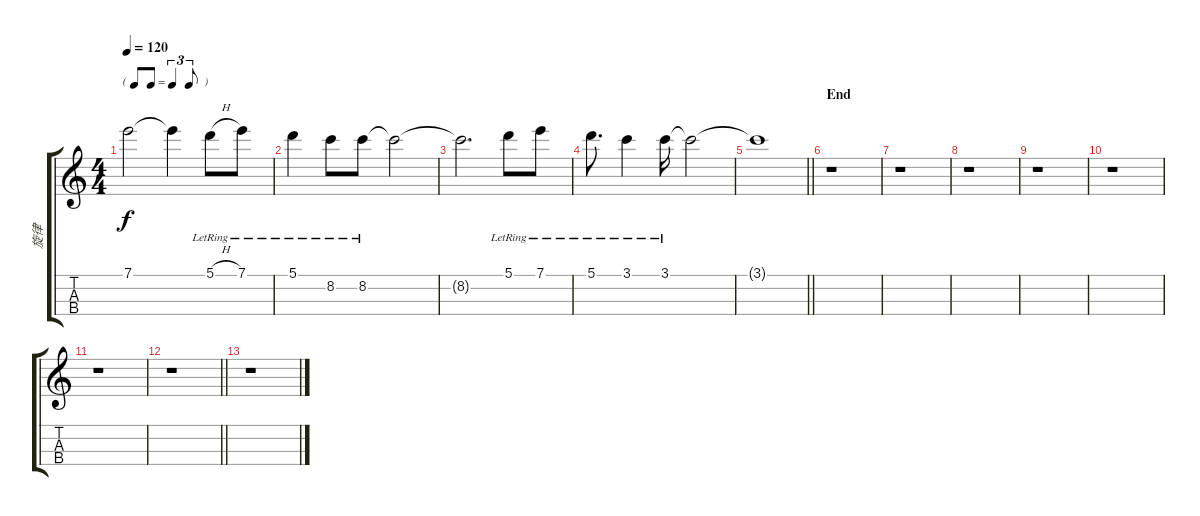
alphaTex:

\track ("旋律" "旋律") {instrument acousticguitarnylon}
\staff {score tabs}
\tuning (A4 E4 C4 G4) {hide}
\ts (4 4)
\tf triplet8th
\tempo 120
\clef g2
\ks c
7.1{t}.2{dy f} 7.1{t}.4 5.1{h lr}.8 7.1{lr}.8 |
5.1{lr}.4 8.2{lr}.8 8.2{lr}.8 8.2{t}.2 |
8.2{t}.2{d} 5.1{lr}.8 7.1{lr}.8 |
5.1{lr}.8{d} 3.1{lr}.4 3.1{lr}.16 3.1{t}.2 |
\barLineRight lightlight
3.1{t}.1 |
\section ("" "End")
r.1 |
r.1 |
r.1 |
r.1 |
r.1 |
r.1 |
\barLineRight lightlight
r.1 |
r.1
